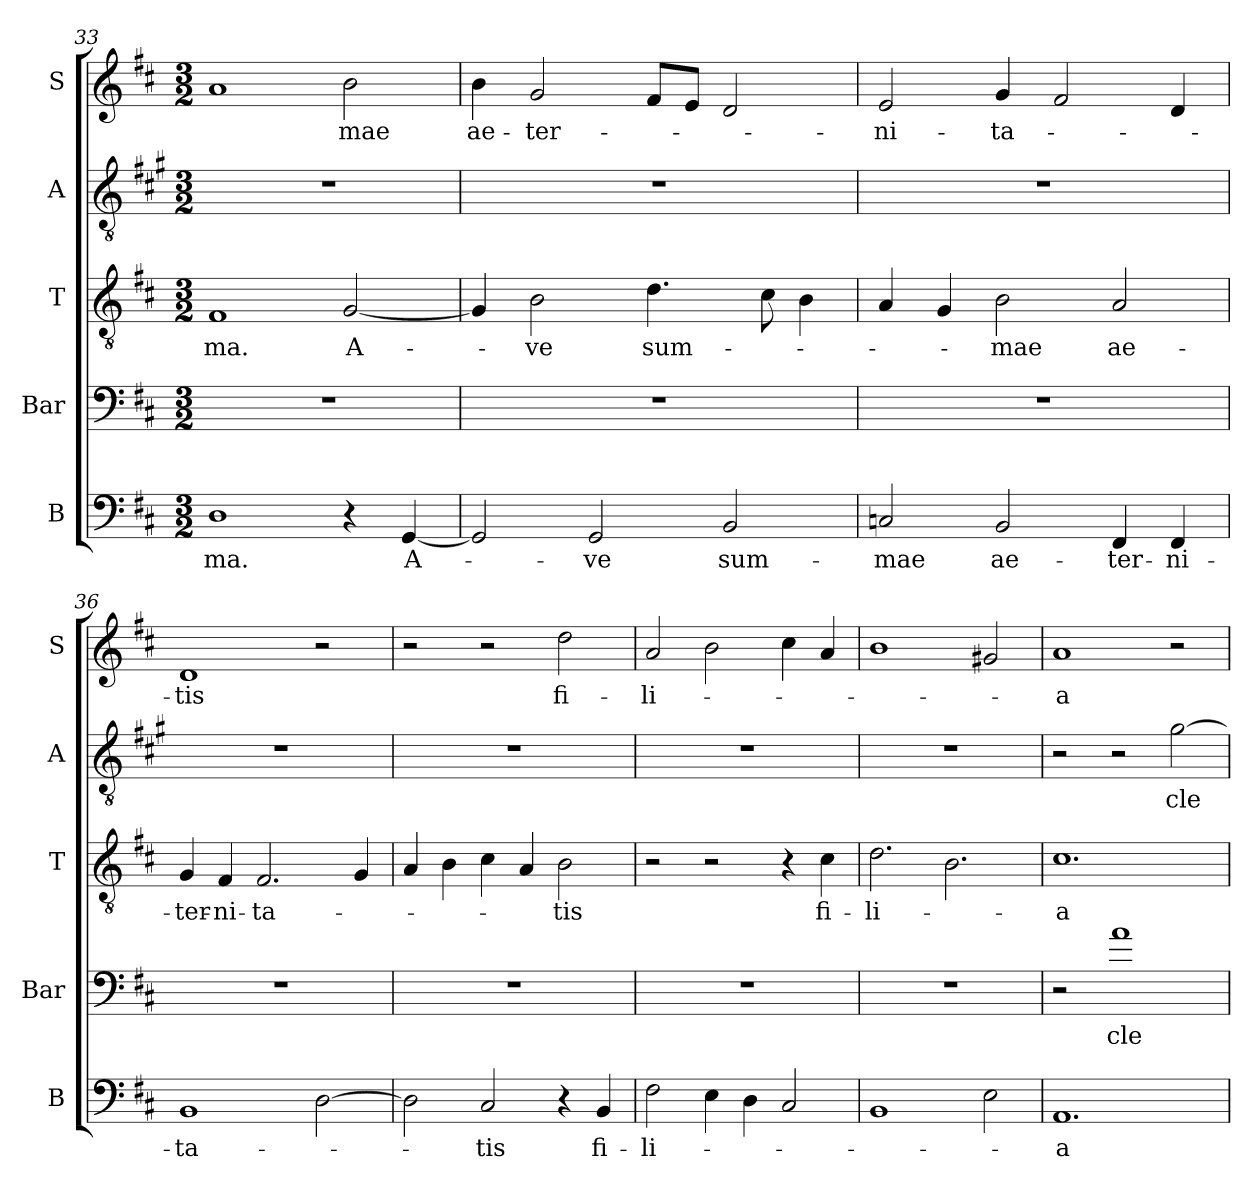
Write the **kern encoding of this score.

**kern	**text	**kern	**text	**kern	**text	**kern	**text	**kern	**text
*part5	*part5	*part4	*part4	*part3	*part3	*part2	*part2	*part1	*part1
*staff5	*staff5	*staff4	*staff4	*staff3	*staff3	*staff2	*staff2	*staff1	*staff1
*I"B	*	*I"Bar	*	*I"T	*	*I"A	*	*I"S	*
*I'B	*	*I'Bar	*	*I'T	*	*I'A	*	*I'S	*
*clefF4	*	*clefF4	*	*clefGv2	*	*clefGv2	*	*clefG2	*
*	*	*ITrd8c14	*	*	*	*ITrd4c7	*	*	*
*k[f#c#]	*	*k[f#c#]	*	*k[f#c#]	*	*k[f#c#]	*	*k[f#c#]	*
*M3/2	*	*M3/2	*	*M3/2	*	*M3/2	*	*M3/2	*
=33	=33	=33	=33	=33	=33	=33	=33	=33	=33
!	!LO:LY:b	!	!	!	!LO:LY:b	!	!	!	!
1D	-ma.	1.r	.	1F#	-ma.	1.r	.	1a	.
!	!	!	!	!	!LO:LY:b	!	!	!	!LO:LY:b
4r	.	.	.	[2G/	A-	.	.	2b\	-mae
!	!LO:LY:b	!	!	!	!	!	!	!	!
[4GG/	A-	.	.	.	.	.	.	.	.
!!LO:LB:g=z
=34	=34	=34	=34	=34	=34	=34	=34	=34	=34
!	!	!	!	!	!	!	!	!	!LO:LY:b
2GG/]	.	1.r	.	4G/]	.	1.r	.	4b\	ae-
!	!	!	!	!	!LO:LY:b	!	!	!	!LO:LY:b
.	.	.	.	2B\	-ve	.	.	2g/	-ter-
!	!LO:LY:b	!	!	!	!	!	!	!	!
2GG/	-ve	.	.	.	.	.	.	.	.
!	!	!	!	!	!LO:LY:b	!	!	!	!
.	.	.	.	4.d\	sum-	.	.	8f#/L	.
.	.	.	.	.	.	.	.	8e/J	.
!	!LO:LY:b	!	!	!	!	!	!	!	!
2BB/	sum-	.	.	.	.	.	.	2d/	.
.	.	.	.	8c#\	.	.	.	.	.
.	.	.	.	4B\	.	.	.	.	.
=35	=35	=35	=35	=35	=35	=35	=35	=35	=35
!	!LO:LY:b	!	!	!	!	!	!	!	!LO:LY:b
2Cn/	-mae	1.r	.	4A/	.	1.r	.	2e/	ni-
.	.	.	.	4G/	.	.	.	.	.
!	!LO:LY:b	!	!	!	!LO:LY:b	!	!	!	!LO:LY:b
2BB/	ae-	.	.	2B\	-mae	.	.	4g/	-ta-
.	.	.	.	.	.	.	.	2f#/	.
!	!LO:LY:b	!	!	!	!LO:LY:b	!	!	!	!
4FF#/	-ter-	.	.	2A/	ae-	.	.	.	.
!	!LO:LY:b	!	!	!	!	!	!	!	!
4FF#/	-ni-	.	.	.	.	.	.	4d/	.
=36	=36	=36	=36	=36	=36	=36	=36	=36	=36
!	!LO:LY:b	!	!	!	!LO:LY:b	!	!	!	!LO:LY:b
1BB	-ta-	1.r	.	4G/	-ter-	1.r	.	1d	-tis
!	!	!	!	!	!LO:LY:b	!	!	!	!
.	.	.	.	4F#/	-ni-	.	.	.	.
!	!	!	!	!	!LO:LY:b	!	!	!	!
.	.	.	.	2.F#/	-ta-	.	.	.	.
[2D\	.	.	.	.	.	.	.	2r	.
.	.	.	.	4G/	.	.	.	.	.
=37	=37	=37	=37	=37	=37	=37	=37	=37	=37
2D\]	.	1.r	.	4A/	.	1.r	.	2r	.
.	.	.	.	4B\	.	.	.	.	.
!	!LO:LY:b	!	!	!	!	!	!	!	!
2C#/	-tis	.	.	4c#\	.	.	.	2r	.
.	.	.	.	4A/	.	.	.	.	.
!	!	!	!	!	!LO:LY:b	!	!	!	!LO:LY:b
4r	.	.	.	2B\	-tis	.	.	2dd\	fi-
!	!LO:LY:b	!	!	!	!	!	!	!	!
4BB/	fi-	.	.	.	.	.	.	.	.
=38	=38	=38	=38	=38	=38	=38	=38	=38	=38
!	!LO:LY:b	!	!	!	!	!	!	!	!LO:LY:b
2F#\	-li-	1.r	.	2r	.	1.r	.	2a/	-li-
4E\	.	.	.	2r	.	.	.	2b\	.
4D\	.	.	.	.	.	.	.	.	.
2C#/	.	.	.	4r	.	.	.	4cc#\	.
!	!	!	!	!	!LO:LY:b	!	!	!	!
.	.	.	.	4c#\	fi-	.	.	4a/	.
!!LO:PB:g=z
=39	=39	=39	=39	=39	=39	=39	=39	=39	=39
!	!	!	!	!	!LO:LY:b	!	!	!	!
1BB	.	1.r	.	2.d\	-li-	1.r	.	1b	.
.	.	.	.	2.B\	.	.	.	.	.
2E\	.	.	.	.	.	.	.	2g#X/	.
=40	=40	=40	=40	=40	=40	=40	=40	=40	=40
!	!LO:LY:b	!	!	!	!LO:LY:b	!	!	!	!LO:LY:b
1.AA	-a	2r	.	1.c#	-a	2r	.	1a	-a
!	!	!	!LO:LY:b	!	!	!	!	!	!
.	.	1A	cle-	.	.	2r	.	.	.
!	!	!	!	!	!	!	!LO:LY:b	!	!
.	.	.	.	.	.	[2c#\	cle-	2r	.
=	=	=	=	=	=	=	=	=	=
*-	*-	*-	*-	*-	*-	*-	*-	*-	*-
